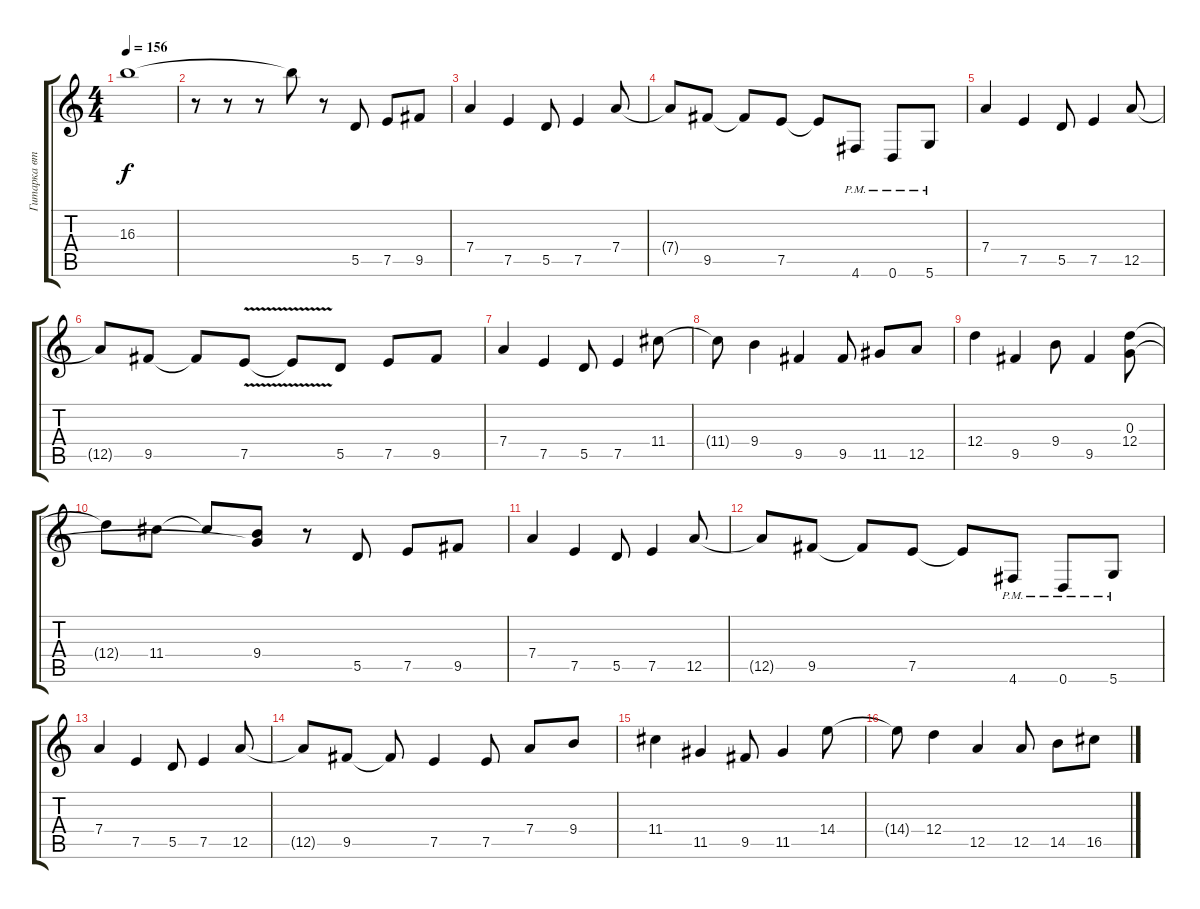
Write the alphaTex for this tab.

\track ("Гитарка вторая" "Гитарка вт") {instrument distortionguitar}
\staff {score tabs}
\tuning (E4 B3 G3 D3 A2 D2) {hide}
\ts (4 4)
\tempo 156
\clef g2
\ks c
16.3{t}.1{dy f} |
r.8 r.8 r.8 16.3{t}.8 r.8 5.5.8 7.5.8 9.5.8 |
7.4.4 7.5.4 5.5.8 7.5.4 7.4.8 |
7.4{t}.8 9.5.8 9.5{t}.8 7.5.8 7.5{t}.8 4.6{pm}.8 0.6{pm}.8 5.6{pm}.8 |
7.4.4 7.5.4 5.5.8 7.5.4 12.5.8 |
12.5{t}.8 9.5.8 9.5{t}.8 7.5{v}.8 7.5{t}.8 5.5.8 7.5.8 9.5.8 |
7.4.4 7.5.4 5.5.8 7.5.4 11.4.8 |
11.4{t}.8 9.4.4 9.5.4 9.5.8 11.5.8 12.5.8 |
12.4.4 9.5.4 9.4.8 9.5.4 (0.3 12.4).8 |
12.4{t}.8 11.4.8 11.4{t}.8 (0.3{t} 9.4).8 r.8 5.5.8 7.5.8 9.5.8 |
7.4.4 7.5.4 5.5.8 7.5.4 12.5.8 |
12.5{t}.8 9.5.8 9.5{t}.8 7.5.8 7.5{t}.8 4.6{pm}.8 0.6{pm}.8 5.6{pm}.8 |
7.4.4 7.5.4 5.5.8 7.5.4 12.5.8 |
12.5{t}.8 9.5.8 9.5{t}.8 7.5.4 7.5.8 7.4.8 9.4.8 |
11.4.4 11.5.4 9.5.8 11.5.4 14.4.8 |
14.4{t}.8 12.4.4 12.5.4 12.5.8 14.5.8 16.5.8
